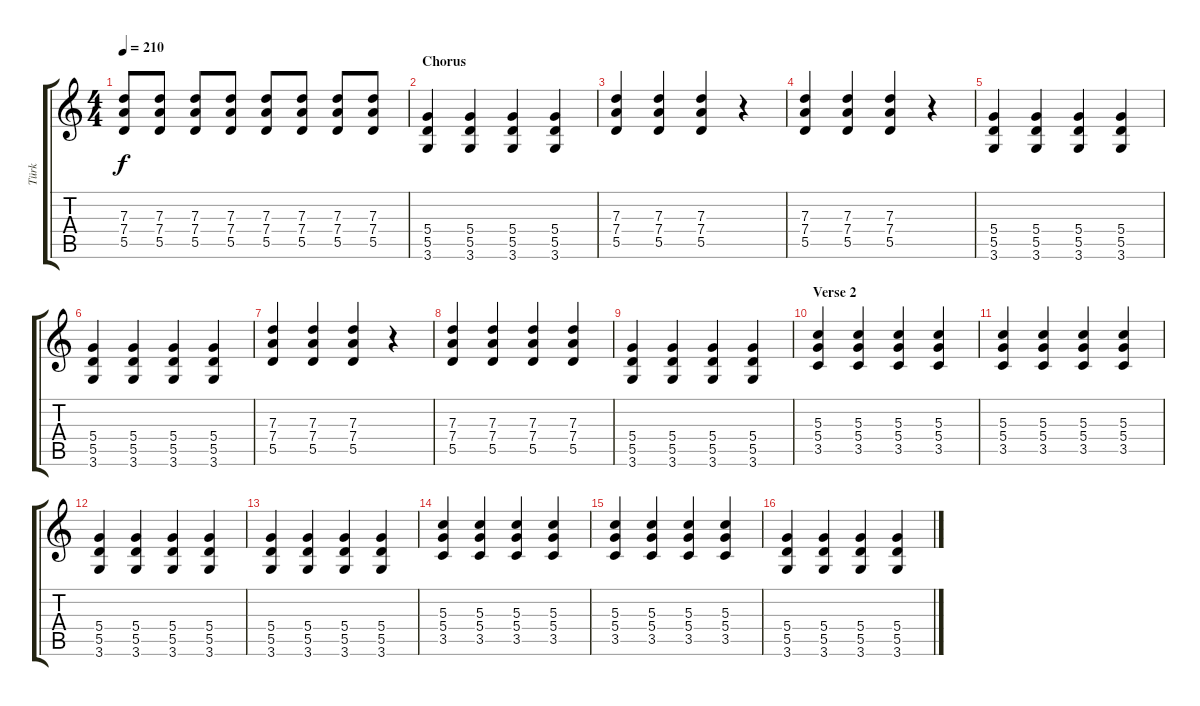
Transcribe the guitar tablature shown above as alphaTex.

\track ("Türk" "Türk") {instrument distortionguitar}
\staff {score tabs}
\tuning (E4 B3 G3 D3 A2 E2) {hide}
\ts (4 4)
\tempo 210
\clef g2
\ks c
(7.3 7.4 5.5).8{dy f} (7.3 7.4 5.5).8 (7.3 7.4 5.5).8 (7.3 7.4 5.5).8 (7.3 7.4 5.5).8 (7.3 7.4 5.5).8 (7.3 7.4 5.5).8 (7.3 7.4 5.5).8 |
\section ("" "Chorus")
(5.4 5.5 3.6).4 (5.4 5.5 3.6).4 (5.4 5.5 3.6).4 (5.4 5.5 3.6).4 |
(7.3 7.4 5.5).4 (7.3 7.4 5.5).4 (7.3 7.4 5.5).4 r.4 |
(7.3 7.4 5.5).4 (7.3 7.4 5.5).4 (7.3 7.4 5.5).4 r.4 |
(5.4 5.5 3.6).4 (5.4 5.5 3.6).4 (5.4 5.5 3.6).4 (5.4 5.5 3.6).4 |
(5.4 5.5 3.6).4 (5.4 5.5 3.6).4 (5.4 5.5 3.6).4 (5.4 5.5 3.6).4 |
(7.3 7.4 5.5).4 (7.3 7.4 5.5).4 (7.3 7.4 5.5).4 r.4 |
(7.3 7.4 5.5).4 (7.3 7.4 5.5).4 (7.3 7.4 5.5).4 (7.3 7.4 5.5).4 |
(5.4 5.5 3.6).4 (5.4 5.5 3.6).4 (5.4 5.5 3.6).4 (5.4 5.5 3.6).4 |
\section ("" "Verse 2")
(5.3 5.4 3.5).4 (5.3 5.4 3.5).4 (5.3 5.4 3.5).4 (5.3 5.4 3.5).4 |
(5.3 5.4 3.5).4 (5.3 5.4 3.5).4 (5.3 5.4 3.5).4 (5.3 5.4 3.5).4 |
(5.4 5.5 3.6).4 (5.4 5.5 3.6).4 (5.4 5.5 3.6).4 (5.4 5.5 3.6).4 |
(5.4 5.5 3.6).4 (5.4 5.5 3.6).4 (5.4 5.5 3.6).4 (5.4 5.5 3.6).4 |
(5.3 5.4 3.5).4 (5.3 5.4 3.5).4 (5.3 5.4 3.5).4 (5.3 5.4 3.5).4 |
(5.3 5.4 3.5).4 (5.3 5.4 3.5).4 (5.3 5.4 3.5).4 (5.3 5.4 3.5).4 |
(5.4 5.5 3.6).4 (5.4 5.5 3.6).4 (5.4 5.5 3.6).4 (5.4 5.5 3.6).4
